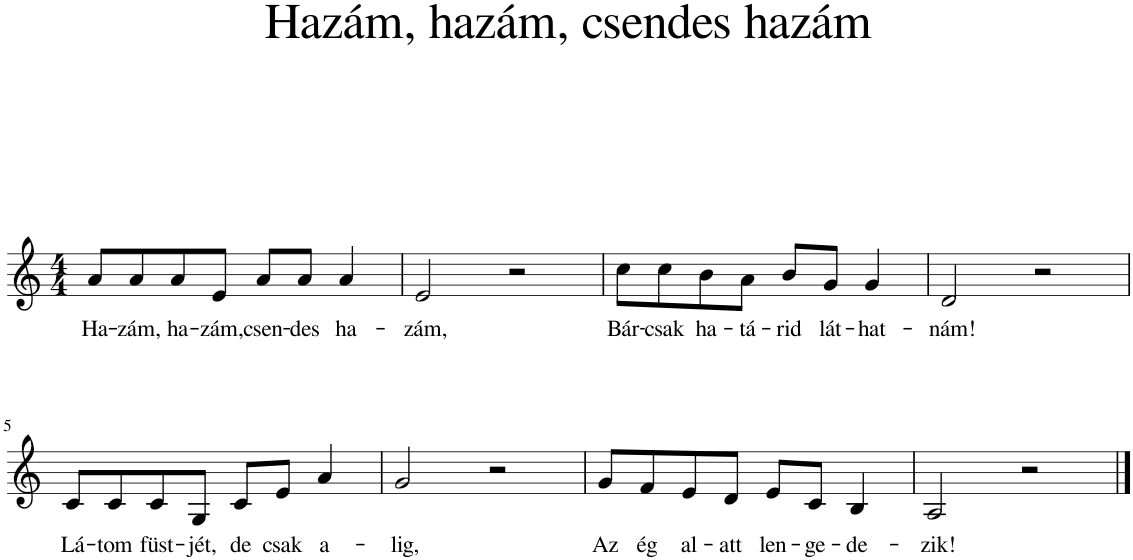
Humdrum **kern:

**kern	**text
*part1	*part1
*staff1	*staff1
*I"Piano	*
*I'Pno.	*
*clefG2	*
*k[]	*
*M4/4	*
=1	=1
!	!LO:LY:b
8a/L	Ha-
!	!LO:LY:b
8a/	-zám,
!	!LO:LY:b
8a/	ha-
!	!LO:LY:b
8e/J	-zám,
!	!LO:LY:b
8a/L	csen-
!	!LO:LY:b
8a/J	-des
!	!LO:LY:b
4a/	ha-
=2	=2
!	!LO:LY:b
2e/	-zám,
2r	.
=3	=3
!	!LO:LY:b
8cc\L	Bár-
!	!LO:LY:b
8cc\	-csak
!	!LO:LY:b
8b\	ha-
!	!LO:LY:b
8a\J	-tá-
!	!LO:LY:b
8b/L	-rid
!	!LO:LY:b
8g/J	lát-
!	!LO:LY:b
4g/	-hat-
=4	=4
!	!LO:LY:b
2d/	-nám!
2r	.
!!LO:LB:g=z
=5	=5
!	!LO:LY:b
8c/L	Lá-
!	!LO:LY:b
8c/	-tom
!	!LO:LY:b
8c/	füst-
!	!LO:LY:b
8G/J	-jét,
!	!LO:LY:b
8c/L	de
!	!LO:LY:b
8e/J	csak
!	!LO:LY:b
4a/	a-
=6	=6
!	!LO:LY:b
2g/	-lig,
2r	.
=7	=7
!	!LO:LY:b
8g/L	Az
!	!LO:LY:b
8f/	ég
!	!LO:LY:b
8e/	al-
!	!LO:LY:b
8d/J	-att
!	!LO:LY:b
8e/L	len-
!	!LO:LY:b
8c/J	-ge-
!	!LO:LY:b
4B/	-de-
=8	=8
!	!LO:LY:b
2A/	-zik!
2r	.
==	==
*-	*-
